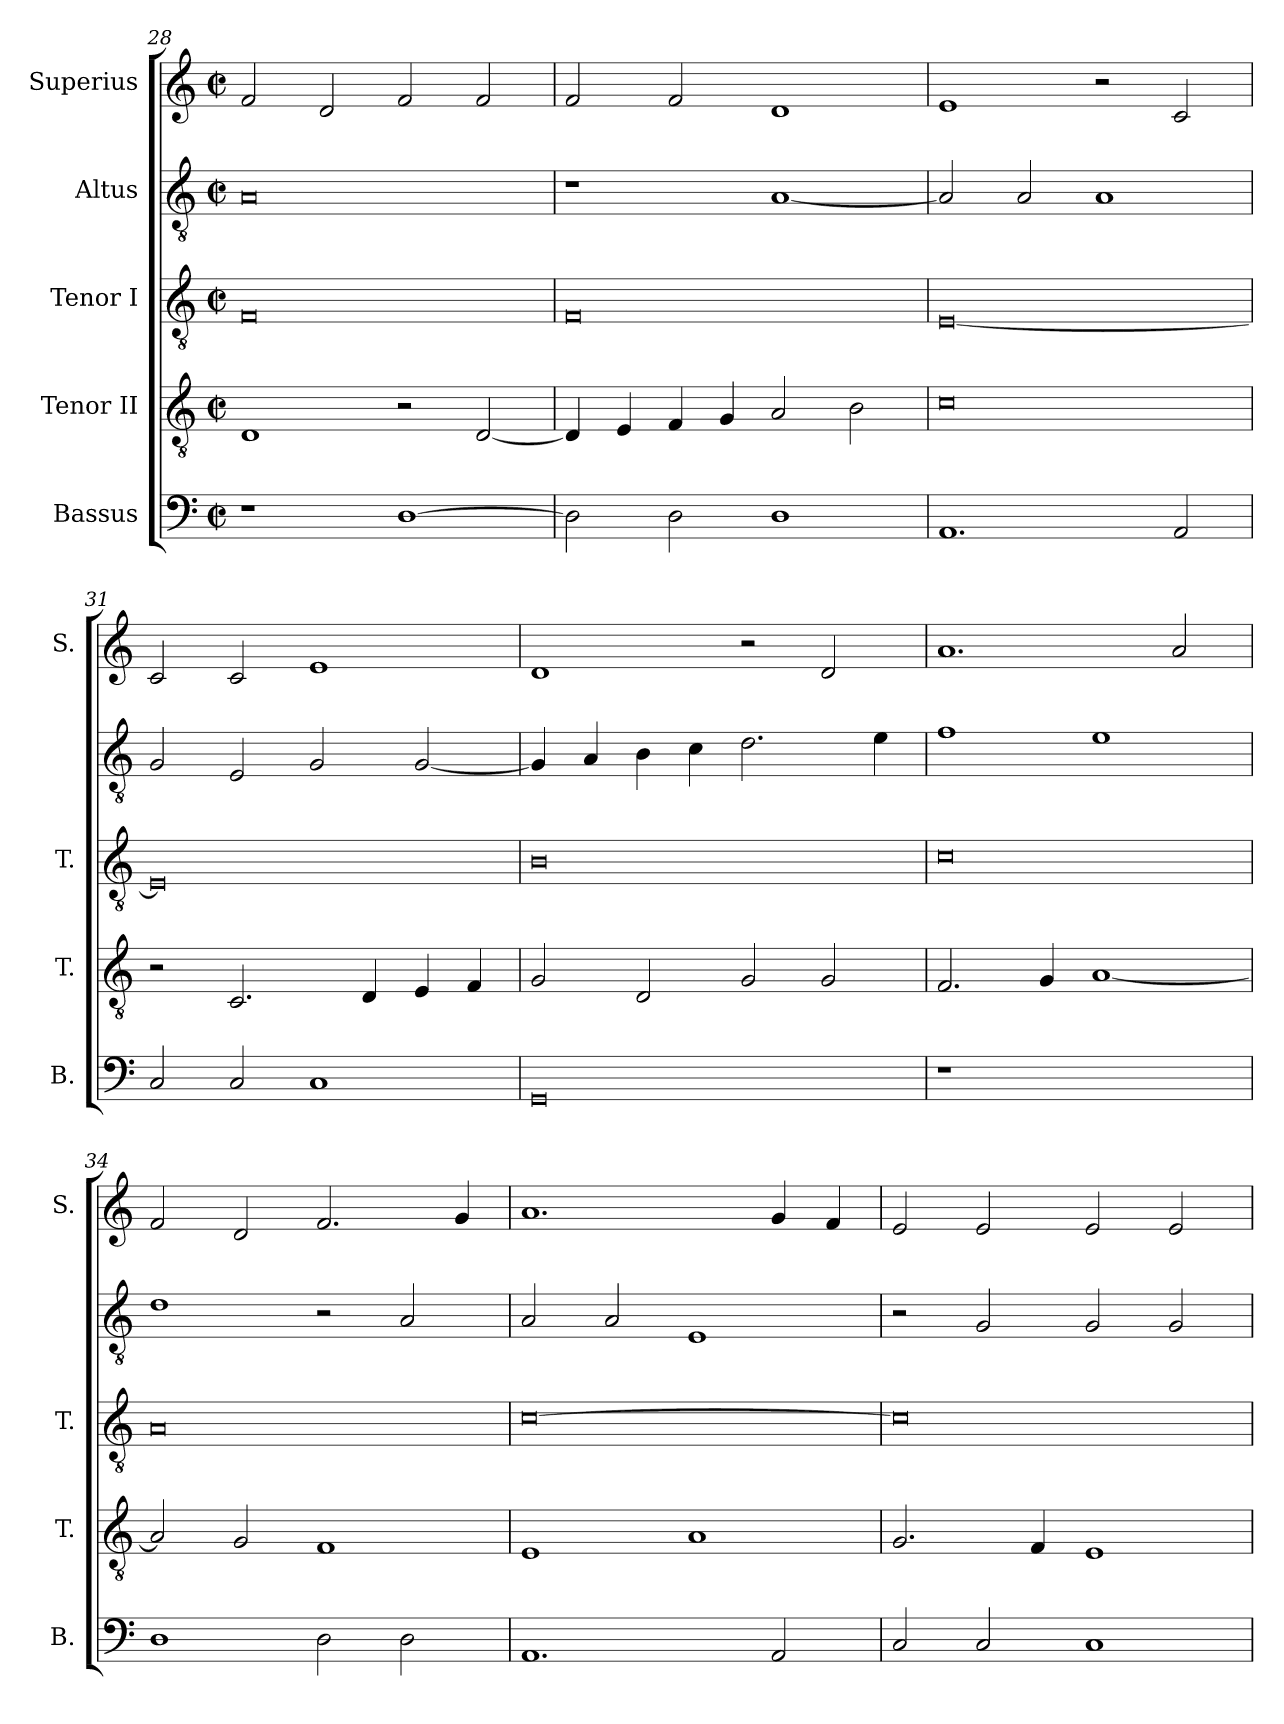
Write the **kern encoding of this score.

**kern	**kern	**kern	**kern	**kern
*part5	*part4	*part3	*part2	*part1
*staff5	*staff4	*staff3	*staff2	*staff1
*I"Bassus	*I"Tenor II	*I"Tenor I	*I"Altus	*I"Superius
*I'B.	*I'T.	*I'T.	*	*I'S.
*clefF4	*clefGv2	*clefGv2	*clefGv2	*clefG2
*	*ITrd7c12	*ITrd7c12	*ITrd7c12	*
*k[]	*k[]	*k[]	*k[]	*k[]
*C:	*C:	*C:	*C:	*C:
*M2/2	*M2/2	*M2/2	*M2/2	*M2/2
*met(c|)	*met(c|)	*met(c|)	*met(c|)	*met(c|)
=28	=28	=28	=28	=28
1r	1DDi	0FFi	0AAi	2fi/
.	.	.	.	2di/
[>1Di	2r	.	.	2fi/
.	[<2DDi/	.	.	2fi/
=29	=29	=29	=29	=29
2Di\]	4DDi/]	0FFi	1r	2fi/
.	4EEi/	.	.	.
2Di\	4FFi/	.	.	2fi/
.	4GGi/	.	.	.
1Di	2AAi/	.	[<1AAi	1di
.	2BBi\	.	.	.
=30	=30	=30	=30	=30
1.AAi	0Ci	[<0EEi	2AAi/]	1ei
.	.	.	2AAi/	.
.	.	.	1AAi	2r
2AAi/	.	.	.	2ci/
=31	=31	=31	=31	=31
2Ci/	2r	0EEi]	2GGi/	2ci/
2Ci/	2.CCi/	.	2EEi/	2ci/
1Ci	.	.	2GGi/	1ei
.	4DDi/	.	.	.
.	4EEi/	.	[<2GGi/	.
.	4FFi/	.	.	.
!!LO:PB:g=z
=32	=32	=32	=32	=32
0GGi	2GGi/	0BBi	4GGi/]	1di
.	.	.	4AAi/	.
.	2DDi/	.	4BBi\	.
.	.	.	4Ci\	.
.	2GGi/	.	2.Di\	2r
.	2GGi/	.	.	2di/
.	.	.	4Ei\	.
=33	=33	=33	=33	=33
!LO:N:vis=1	!	!	!	!
1r	2.FFi/	0Ci	1Fi	1.ai
.	4GGi/	.	.	.
1ryy	[<1AAi	.	1Ei	.
.	.	.	.	2ai/
=34	=34	=34	=34	=34
1Di	2AAi/]	0AAi	1Di	2fi/
.	2GGi/	.	.	2di/
2Di\	1FFi	.	2r	2.fi/
2Di\	.	.	2AAi/	.
.	.	.	.	4gi/
=35	=35	=35	=35	=35
1.AAi	1EEi	[>0Ci	2AAi/	1.ai
.	.	.	2AAi/	.
.	1AAi	.	1EEi	.
2AAi/	.	.	.	4gi/
.	.	.	.	4fi/
=36	=36	=36	=36	=36
2Ci/	2.GGi/	0Ci]	2r	2ei/
2Ci/	.	.	2GGi/	2ei/
.	4FFi/	.	.	.
1Ci	1EEi	.	2GGi/	2ei/
.	.	.	2GGi/	2ei/
=	=	=	=	=
*-	*-	*-	*-	*-
